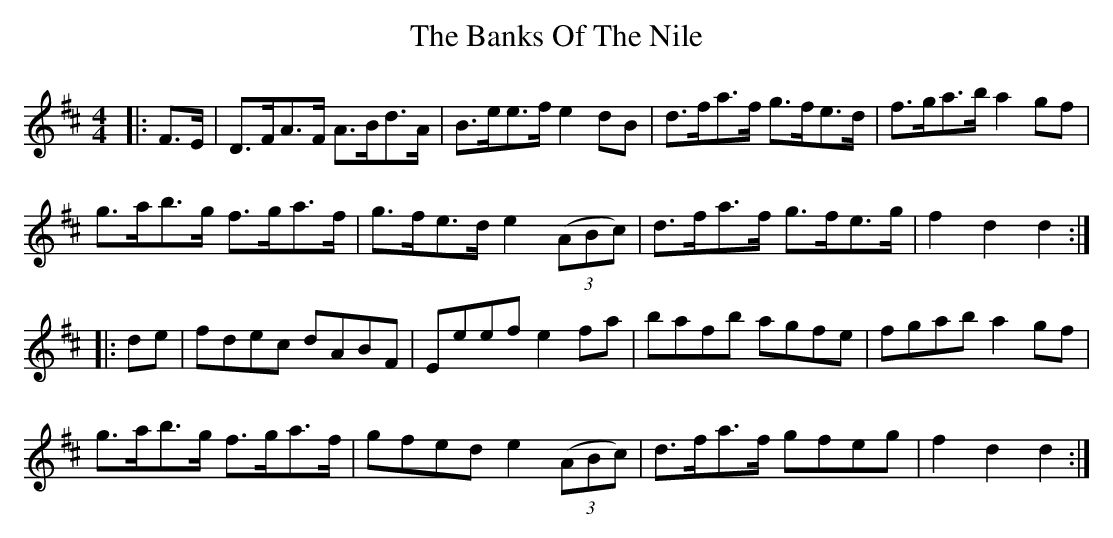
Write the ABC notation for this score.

X:1
T: The Banks Of The Nile
M: 4/4
L: 1/8
K: Dmaj
|:F3/2E/|D3/2F/A3/2F/ A3/2B/d3/2A/|B3/2e/e3/2f/ e2dB|d3/2f/a3/2f/ g3/2f/e3/2d/|f3/2g/a3/2b/ a2gf|
g3/2a/b3/2g/ f3/2g/a3/2f/|g3/2f/e3/2d/ e2 (3(ABc)|d3/2f/a3/2f/ g3/2f/e3/2g/|f2d2 d2:|
|:de|fdec dABF|Eeef e2fa|bafb agfe|fgab a2gf|
g3/2a/b3/2g/ f3/2g/a3/2f/|gfed e2 (3(ABc)|d3/2f/a3/2f/ gfeg|f2d2 d2:|
